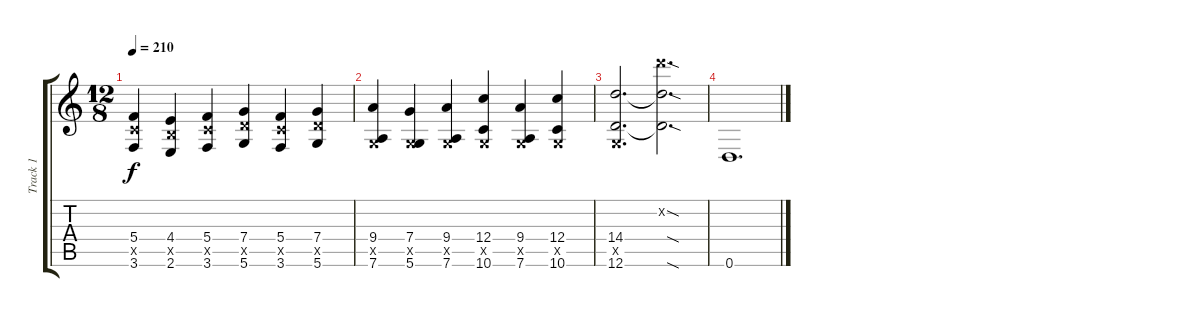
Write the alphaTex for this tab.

\track ("Track 1" "Track 1") {instrument distortionguitar}
\staff {score tabs}
\tuning (D4 A3 F3 C3 G2 D2) {hide}
\ts (12 8)
\tempo 210
\clef g2
\ks c
(5.4 5.5{x} 3.6).4{dy f} (4.4 4.5{x} 2.6).4 (5.4 5.5{x} 3.6).4 (7.4 7.5{x} 5.6).4 (5.4 5.5{x} 3.6).4 (7.4 7.5{x} 5.6).4 |
(9.4 0.5{x} 7.6).4 (7.4 0.5{x} 5.6).4 (9.4 0.5{x} 7.6).4 (12.4 0.5{x} 10.6).4 (9.4 0.5{x} 7.6).4 (12.4 0.5{x} 10.6).4 |
(14.4 0.5{x} 12.6).2{d} (17.2{sod x} 14.4{sod t} 12.6{sod t}).2{d} |
0.6.1{d}
